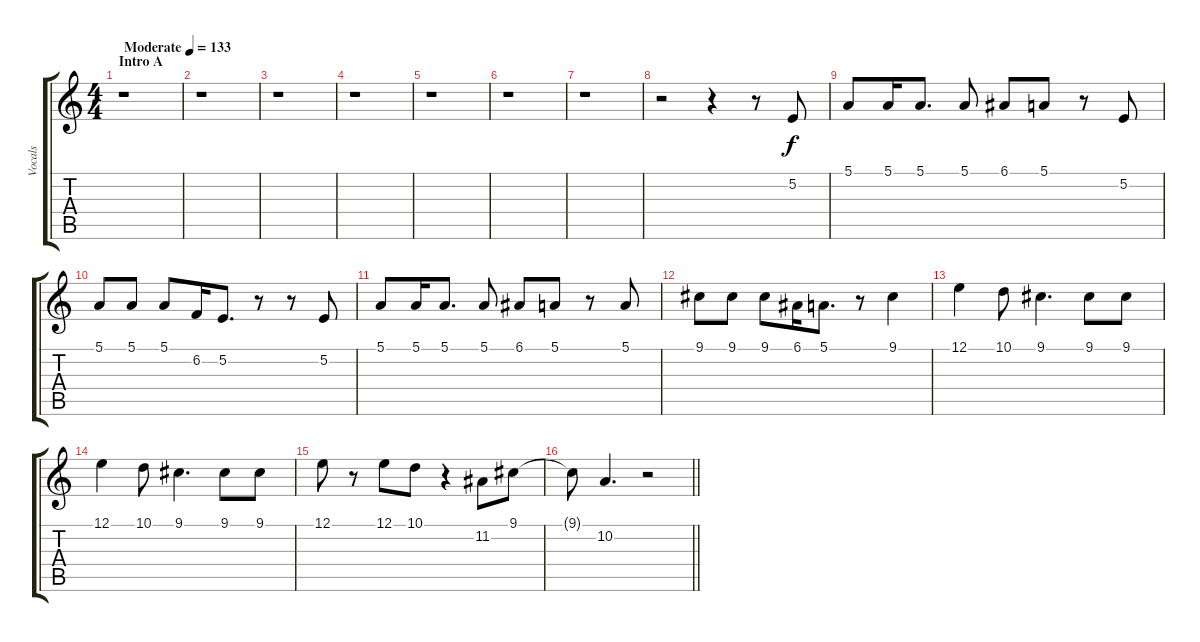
\track ("Vocals" "Vocals") {instrument lead6voice}
\staff {score tabs}
\tuning (E4 B3 G3 D3 A2 E2) {hide}
\ts (4 4)
\section ("" "Intro A")
\tempo (133 "Moderate")
\clef g2
\ks c
r.1{dy f instrument lead6voice} |
r.1 |
r.1 |
r.1 |
r.1 |
r.1 |
r.1 |
r.2 r.4 r.8 5.2.8 |
5.1.8 5.1.16 5.1.8{d} 5.1.8 6.1.8 5.1.8 r.8 5.2.8 |
5.1.8 5.1.8 5.1.8 6.2.16 5.2.8{d} r.8 r.8 5.2.8 |
5.1.8 5.1.16 5.1.8{d} 5.1.8 6.1.8 5.1.8 r.8 5.1.8 |
9.1.8 9.1.8 9.1.8 6.1.16 5.1.8{d} r.8 9.1.4 |
12.1.4 10.1.8 9.1.4{d} 9.1.8 9.1.8 |
12.1.4 10.1.8 9.1.4{d} 9.1.8 9.1.8 |
12.1.8 r.8 12.1.8 10.1.8 r.4 11.2.8 9.1.8 |
\barLineRight lightlight
9.1{t}.8 10.2.4{d} r.2
